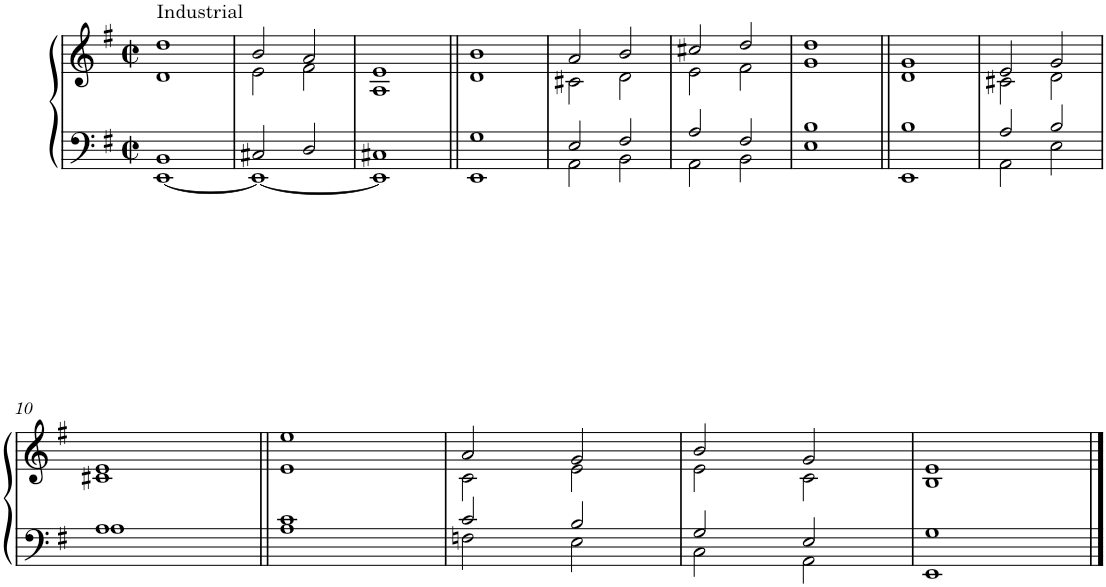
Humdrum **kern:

**kern	**kern
*part1	*part1
*staff2	*staff1
*I"Piano	*
*I'Pno.	*
*clefF4	*clefG2
*k[f#]	*k[f#]
*M2/2	*M2/2
*met(c|)	*met(c|)
=1	=1
*^	*^
!	!	!LO:TX:a:t=Industrial	!
1BB	[1EE	1dd	1d
=2	=2	=2	=2
2C#X/	1EE_	2b/	2e\
2D/	.	2a/	2f#\
=3	=3	=3	=3
1C#X	1EE]	1e	1A
=4||	=4||	=4||	=4||
1G	1EE	1b	1d
=5	=5	=5	=5
2E/	2AA\	2a/	2c#X\
2F#/	2BB\	2b/	2d\
=6	=6	=6	=6
2A/	2AA\	2cc#X/	2e\
2F#/	2BB\	2dd/	2f#\
=7	=7	=7	=7
1B	1E	1dd	1g
=8||	=8||	=8||	=8||
1B	1EE	1g	1d
=9	=9	=9	=9
2A/	2AA\	2e/	2c#X\
2B/	2E\	2g/	2d\
!!LO:LB:g=z	!!
=10	=10	=10	=10
1A	1A	1e	1c#X
=11||	=11||	=11||	=11||
1c	1A	1ee	1e
=12	=12	=12	=12
2c/	2Fn\	2a/	2c\
2B/	2E\	2g/	2e\
=13	=13	=13	=13
2G/	2C\	2b/	2e\
2E/	2AA\	2g/	2c\
=14	=14	=14	=14
1G	1EE	1e	1B
*v	*v	*	*
*	*v	*v
==	==
*-	*-
